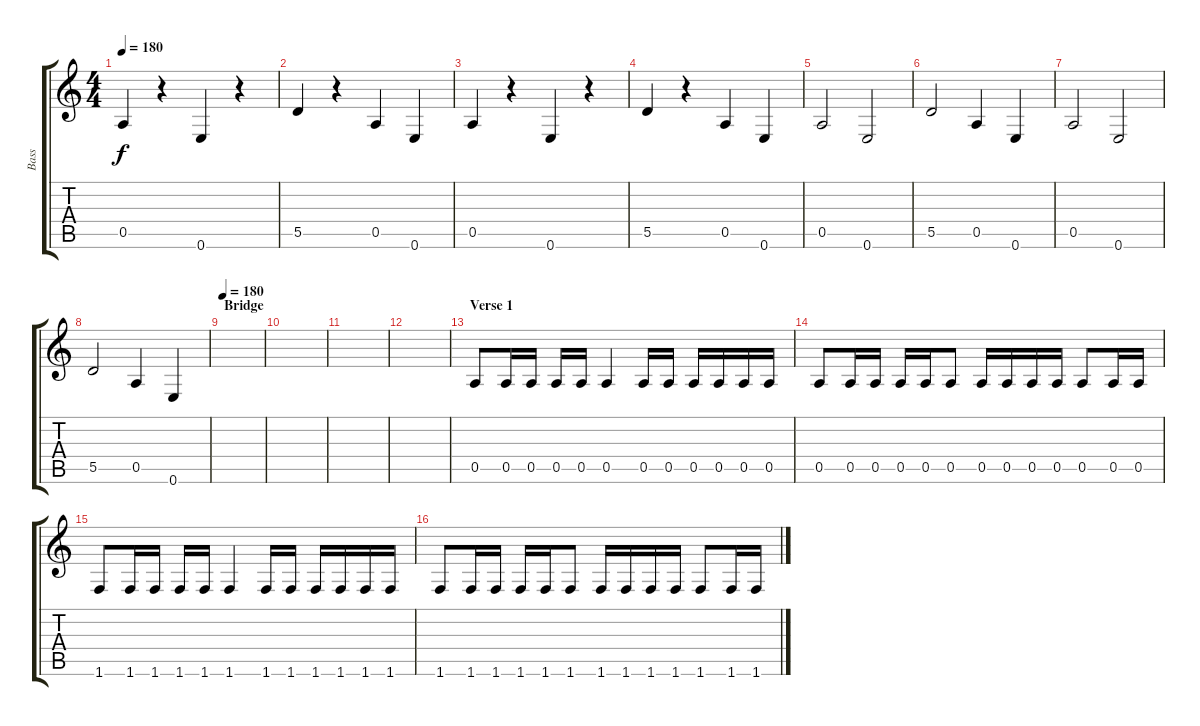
\track ("Bass" "Bass") {instrument electricbassfinger}
\staff {score tabs}
\tuning (E4 B3 G3 D3 A2 E2) {hide}
\ts (4 4)
\tempo 180
\tempo 140
\tempo 180
\clef g2
\ks c
0.5.4{dy f instrument electricbassfinger} r.4 0.6.4 r.4 |
5.5.4 r.4 0.5.4 0.6.4 |
0.5.4 r.4 0.6.4 r.4 |
5.5.4 r.4 0.5.4 0.6.4 |
0.5.2 0.6.2 |
5.5.2 0.5.4 0.6.4 |
0.5.2 0.6.2 |
5.5.2 0.5.4 0.6.4 |
\section ("" "Bridge")
\tempo 180
|
|
|
|
\section ("" "Verse 1")
0.5.8 0.5.16 0.5.16 0.5.16 0.5.16 0.5.4 0.5.16 0.5.16 0.5.16 0.5.16 0.5.16 0.5.16 |
0.5.8 0.5.16 0.5.16 0.5.16 0.5.16 0.5.8 0.5.16 0.5.16 0.5.16 0.5.16 0.5.8 0.5.16 0.5.16 |
1.6.8 1.6.16 1.6.16 1.6.16 1.6.16 1.6.4 1.6.16 1.6.16 1.6.16 1.6.16 1.6.16 1.6.16 |
1.6.8 1.6.16 1.6.16 1.6.16 1.6.16 1.6.8 1.6.16 1.6.16 1.6.16 1.6.16 1.6.8 1.6.16 1.6.16
